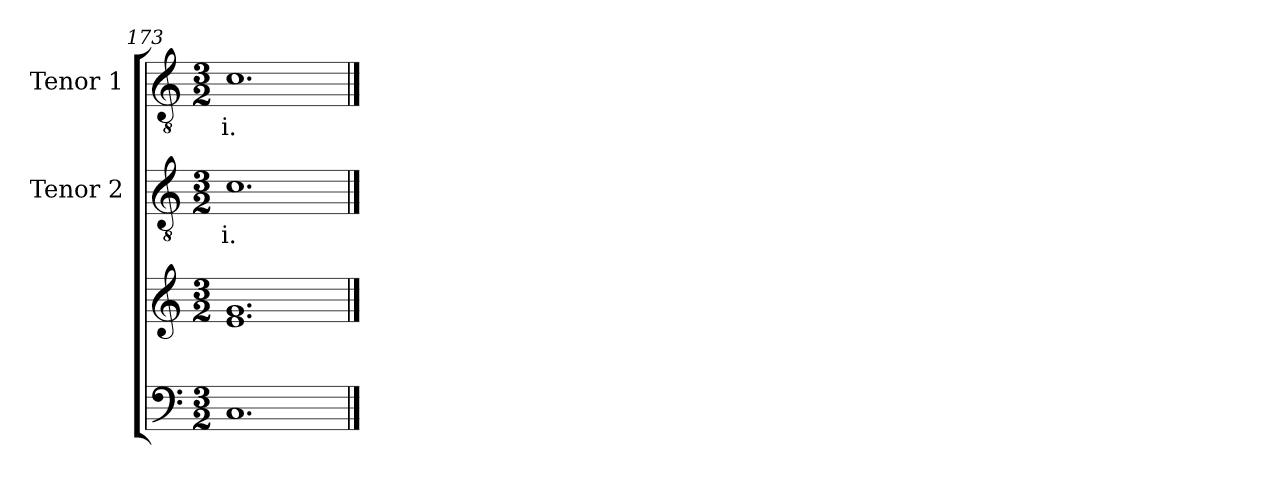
**kern	**kern	**kern	**text	**kern	**text
*part3	*part3	*part2	*part2	*part1	*part1
*staff4	*staff3	*staff2	*staff2	*staff1	*staff1
*	*	*I"Tenor 2	*	*I"Tenor 1	*
*	*	*I'T 2	*	*I'T 1	*
*clefF4	*clefG2	*clefGv2	*	*clefGv2	*
*k[]	*k[]	*k[]	*	*k[]	*
*C:	*C:	*C:	*	*C:	*
*M3/2	*M3/2	*M3/2	*	*M3/2	*
=173	=173	=173	=173	=173	=173
1.C	1.e 1.g	1.c	-i.	1.c	-i.
==	==	==	==	==	==
*-	*-	*-	*-	*-	*-
